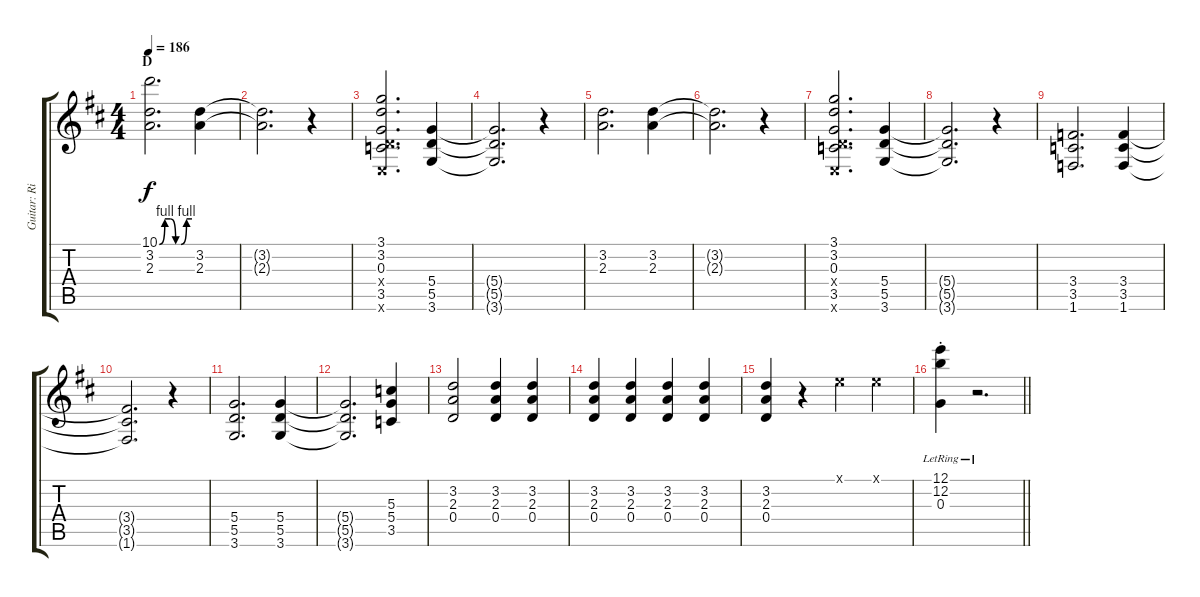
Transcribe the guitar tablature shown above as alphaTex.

\track ("Guitar: Rik" "Guitar: Ri") {instrument overdrivenguitar}
\staff {score tabs}
\tuning (E4 B3 G3 D3 A2 E2) {hide}
\ts (4 4)
\section ("" "D")
\tempo 186
\clef g2
\ks d
(10.1{be (custom 0 0 10 4 20 4 30 0 40 0 50 4 60 4)} 3.2 2.3).2{d dy f} (3.2 2.3).4 |
(3.2{t} 2.3{t}).2{d} r.4 |
(3.1 3.2 0.3 0.4{x} 3.5 0.6{x}).2{d} (5.4 5.5 3.6).4 |
(5.4{t} 5.5{t} 3.6{t}).2{d} r.4 |
(3.2 2.3).2{d} (3.2 2.3).4 |
(3.2{t} 2.3{t}).2{d} r.4 |
(3.1 3.2 0.3 0.4{x} 3.5 0.6{x}).2{d} (5.4 5.5 3.6).4 |
(5.4{t} 5.5{t} 3.6{t}).2{d} r.4 |
(3.4 3.5 1.6).2{d} (3.4 3.5 1.6).4 |
(3.4{t} 3.5{t} 1.6{t}).2{d} r.4 |
(5.4 5.5 3.6).2{d} (5.4 5.5 3.6).4 |
(5.4{t} 5.5{t} 3.6{t}).2{d} (5.3 5.4 3.5).4 |
(3.2 2.3 0.4).2 (3.2 2.3 0.4).4 (3.2 2.3 0.4).4 |
(3.2 2.3 0.4).4 (3.2 2.3 0.4).4 (3.2 2.3 0.4).4 (3.2 2.3 0.4).4 |
(3.2 2.3 0.4).4 r.4 0.1{x}.4{instrument gunshot} 0.1{x}.4 |
\barLineRight lightlight
(12.1{st lr} 12.2{st lr} 0.3{st lr}).4{instrument seashore} r.2{d}
